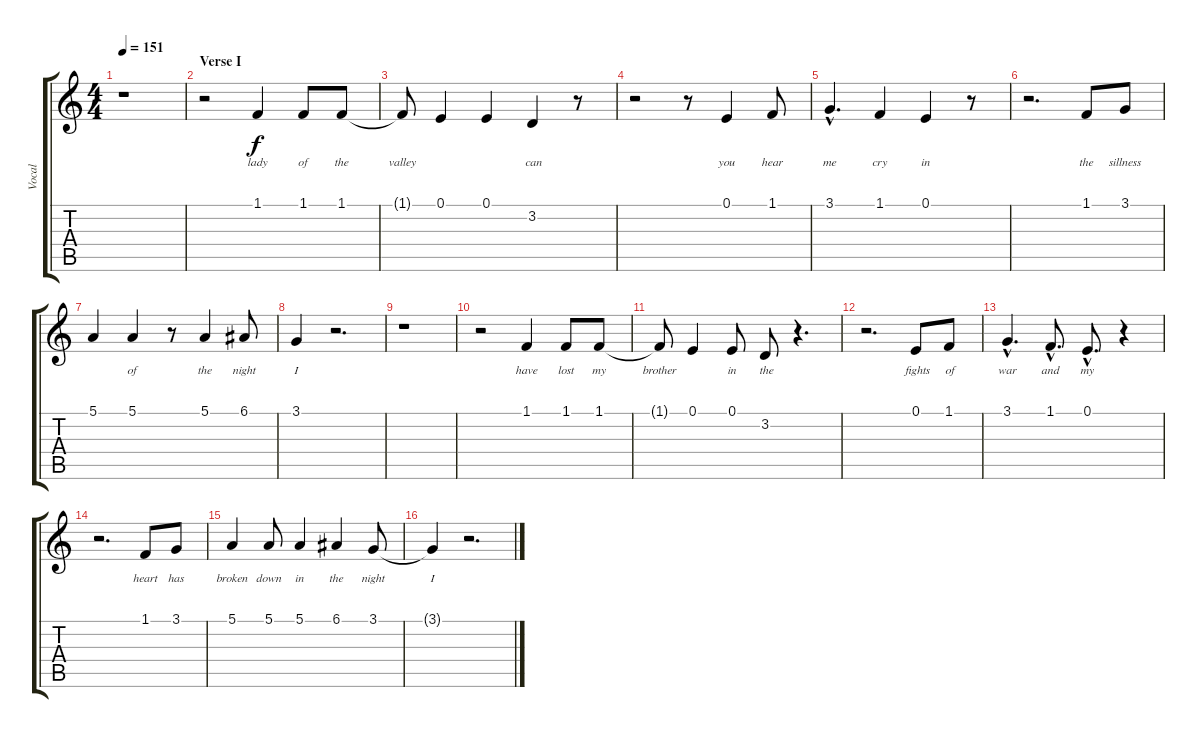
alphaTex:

\track ("Vocal" "Vocal") {instrument cello}
\staff {score tabs}
\tuning (E4 B3 G3 D3 A2 E2) {hide}
\ts (4 4)
\tempo 151
\clef g2
\ks c
r.1{dy f} |
\section ("" "Verse I")
r.2 1.1.4{lyrics (0 "lady") lyrics (1 "") lyrics (2 "") lyrics (3 "") lyrics (4 "")} 1.1.8{lyrics (0 "of") lyrics (1 "") lyrics (2 "") lyrics (3 "") lyrics (4 "")} 1.1.8{lyrics (0 "the") lyrics (1 "") lyrics (2 "") lyrics (3 "") lyrics (4 "")} |
1.1{t}.8{lyrics (0 "valley") lyrics (1 "") lyrics (2 "") lyrics (3 "") lyrics (4 "")} 0.1.4{lyrics (0 " ") lyrics (1 "") lyrics (2 "") lyrics (3 "") lyrics (4 "")} 0.1.4{lyrics (0 " ") lyrics (1 "") lyrics (2 "") lyrics (3 "") lyrics (4 "")} 3.2.4{lyrics (0 " can") lyrics (1 "") lyrics (2 "") lyrics (3 "") lyrics (4 "")} r.8 |
r.2 r.8 0.1.4{lyrics (0 "you") lyrics (1 "") lyrics (2 "") lyrics (3 "") lyrics (4 "")} 1.1.8{lyrics (0 "hear") lyrics (1 "") lyrics (2 "") lyrics (3 "") lyrics (4 "")} |
3.1{hac}.4{d lyrics (0 "me") lyrics (1 "") lyrics (2 "") lyrics (3 "") lyrics (4 "")} 1.1.4{lyrics (0 "cry") lyrics (1 "") lyrics (2 "") lyrics (3 "") lyrics (4 "")} 0.1.4{lyrics (0 "in") lyrics (1 "") lyrics (2 "") lyrics (3 "") lyrics (4 "")} r.8 |
r.2{d} 1.1.8{lyrics (0 "the") lyrics (1 "") lyrics (2 "") lyrics (3 "") lyrics (4 "")} 3.1.8{lyrics (0 "sillness") lyrics (1 "") lyrics (2 "") lyrics (3 "") lyrics (4 "")} |
5.1.4{lyrics (0 "") lyrics (1 "") lyrics (2 "") lyrics (3 "") lyrics (4 "")} 5.1.4{lyrics (0 "of") lyrics (1 "") lyrics (2 "") lyrics (3 "") lyrics (4 "")} r.8 5.1.4{lyrics (0 "the") lyrics (1 "") lyrics (2 "") lyrics (3 "") lyrics (4 "")} 6.1.8{lyrics (0 "night") lyrics (1 "") lyrics (2 "") lyrics (3 "") lyrics (4 "")} |
3.1.4{lyrics (0 "I") lyrics (1 "") lyrics (2 "") lyrics (3 "") lyrics (4 "")} r.2{d} |
r.1 |
r.2 1.1.4{lyrics (0 "have") lyrics (1 "") lyrics (2 "") lyrics (3 "") lyrics (4 "")} 1.1.8{lyrics (0 "lost") lyrics (1 "") lyrics (2 "") lyrics (3 "") lyrics (4 "")} 1.1.8{lyrics (0 "my") lyrics (1 "") lyrics (2 "") lyrics (3 "") lyrics (4 "")} |
1.1{t}.8{lyrics (0 "brother") lyrics (1 "") lyrics (2 "") lyrics (3 "") lyrics (4 "")} 0.1.4{lyrics (0 "") lyrics (1 "") lyrics (2 "") lyrics (3 "") lyrics (4 "")} 0.1.8{lyrics (0 "in") lyrics (1 "") lyrics (2 "") lyrics (3 "") lyrics (4 "")} 3.2.8{lyrics (0 " the") lyrics (1 "") lyrics (2 "") lyrics (3 "") lyrics (4 "")} r.4{d} |
r.2{d} 0.1.8{lyrics (0 " fights") lyrics (1 "") lyrics (2 "") lyrics (3 "") lyrics (4 "")} 1.1.8{lyrics (0 " of") lyrics (1 "") lyrics (2 "") lyrics (3 "") lyrics (4 "")} |
3.1{hac}.4{d lyrics (0 "war") lyrics (1 "") lyrics (2 "") lyrics (3 "") lyrics (4 "")} 1.1{hac}.8{d lyrics (0 "and") lyrics (1 "") lyrics (2 "") lyrics (3 "") lyrics (4 "")} 0.1{hac}.8{d lyrics (0 "my") lyrics (1 "") lyrics (2 "") lyrics (3 "") lyrics (4 "")} r.4 |
r.2{d} 1.1.8{lyrics (0 "heart") lyrics (1 "") lyrics (2 "") lyrics (3 "") lyrics (4 "")} 3.1.8{lyrics (0 "has") lyrics (1 "") lyrics (2 "") lyrics (3 "") lyrics (4 "")} |
5.1.4{lyrics (0 "broken") lyrics (1 "") lyrics (2 "") lyrics (3 "") lyrics (4 "")} 5.1.8{lyrics (0 "down") lyrics (1 "") lyrics (2 "") lyrics (3 "") lyrics (4 "")} 5.1.4{lyrics (0 "in") lyrics (1 "") lyrics (2 "") lyrics (3 "") lyrics (4 "")} 6.1.4{lyrics (0 "the") lyrics (1 "") lyrics (2 "") lyrics (3 "") lyrics (4 "")} 3.1.8{lyrics (0 "night") lyrics (1 "") lyrics (2 "") lyrics (3 "") lyrics (4 "")} |
3.1{t}.4{lyrics (0 "I") lyrics (1 "") lyrics (2 "") lyrics (3 "") lyrics (4 "")} r.2{d}
